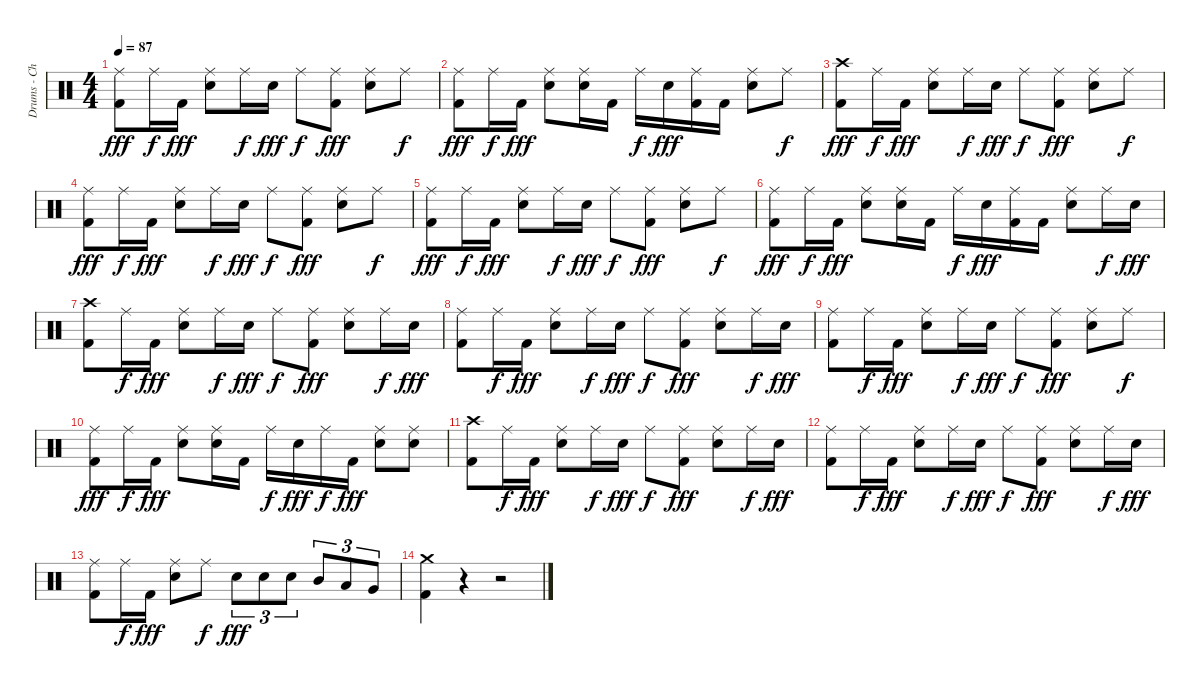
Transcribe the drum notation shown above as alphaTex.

\track ("Drums - Chad" "Drums - Ch") {instrument percussion}
\staff {score}
\articulation defaults
\ts (4 4)
\tempo 87
\clef neutral
\ks c
("Ride (middle)" "Kick (hit) 2").8{dy fff} "Ride (middle)".16{dy f} "Kick (hit) 2".16{dy fff} ("Ride (middle)" "Electric Snare (hit)").8 "Ride (middle)".16{dy f} "Electric Snare (hit)".16{dy fff} "Ride (middle)".8{dy f} ("Ride (middle)" "Kick (hit) 2").8{dy fff} ("Ride (middle)" "Electric Snare (hit)").8 "Ride (middle)".8{dy f} |
("Ride (middle)" "Kick (hit) 2").8{dy fff} "Ride (middle)".16{dy f} "Kick (hit) 2".16{dy fff} ("Ride (middle)" "Electric Snare (hit)").8 ("Ride (middle)" "Electric Snare (hit)").16 "Kick (hit) 2".16 "Ride (middle)".16{dy f} "Electric Snare (hit)".16{dy fff} ("Ride (middle)" "Kick (hit) 2").16 "Kick (hit) 2".16 ("Ride (middle)" "Electric Snare (hit)").8 "Ride (middle)".8{dy f} |
("Crash high (hit)" "Kick (hit) 2").8{dy fff} "Ride (middle)".16{dy f} "Kick (hit) 2".16{dy fff} ("Ride (middle)" "Electric Snare (hit)").8 "Ride (middle)".16{dy f} "Electric Snare (hit)".16{dy fff} "Ride (middle)".8{dy f} ("Ride (middle)" "Kick (hit) 2").8{dy fff} ("Ride (middle)" "Electric Snare (hit)").8 "Ride (middle)".8{dy f} |
("Ride (middle)" "Kick (hit) 2").8{dy fff} "Ride (middle)".16{dy f} "Kick (hit) 2".16{dy fff} ("Ride (middle)" "Electric Snare (hit)").8 "Ride (middle)".16{dy f} "Electric Snare (hit)".16{dy fff} "Ride (middle)".8{dy f} ("Ride (middle)" "Kick (hit) 2").8{dy fff} ("Ride (middle)" "Electric Snare (hit)").8 "Ride (middle)".8{dy f} |
("Ride (middle)" "Kick (hit) 2").8{dy fff} "Ride (middle)".16{dy f} "Kick (hit) 2".16{dy fff} ("Ride (middle)" "Electric Snare (hit)").8 "Ride (middle)".16{dy f} "Electric Snare (hit)".16{dy fff} "Ride (middle)".8{dy f} ("Ride (middle)" "Kick (hit) 2").8{dy fff} ("Ride (middle)" "Electric Snare (hit)").8 "Ride (middle)".8{dy f} |
("Ride (middle)" "Kick (hit) 2").8{dy fff} "Ride (middle)".16{dy f} "Kick (hit) 2".16{dy fff} ("Ride (middle)" "Electric Snare (hit)").8 ("Ride (middle)" "Electric Snare (hit)").16 "Kick (hit) 2".16 "Ride (middle)".16{dy f} "Electric Snare (hit)".16{dy fff} ("Ride (middle)" "Kick (hit) 2").16 "Kick (hit) 2".16 ("Ride (middle)" "Electric Snare (hit)").8 "Ride (middle)".16{dy f} "Electric Snare (hit)".16{dy fff} |
("Crash high (hit)" "Kick (hit) 2").8 "Ride (middle)".16{dy f} "Kick (hit) 2".16{dy fff} ("Ride (middle)" "Electric Snare (hit)").8 "Ride (middle)".16{dy f} "Electric Snare (hit)".16{dy fff} "Ride (middle)".8{dy f} ("Ride (middle)" "Kick (hit) 2").8{dy fff} ("Ride (middle)" "Electric Snare (hit)").8 "Ride (middle)".16{dy f} "Electric Snare (hit)".16{dy fff} |
("Ride (middle)" "Kick (hit) 2").8 "Ride (middle)".16{dy f} "Kick (hit) 2".16{dy fff} ("Ride (middle)" "Electric Snare (hit)").8 "Ride (middle)".16{dy f} "Electric Snare (hit)".16{dy fff} "Ride (middle)".8{dy f} ("Ride (middle)" "Kick (hit) 2").8{dy fff} ("Ride (middle)" "Electric Snare (hit)").8 "Ride (middle)".16{dy f} "Electric Snare (hit)".16{dy fff} |
("Ride (middle)" "Kick (hit) 2").8 "Ride (middle)".16{dy f} "Kick (hit) 2".16{dy fff} ("Ride (middle)" "Electric Snare (hit)").8 "Ride (middle)".16{dy f} "Electric Snare (hit)".16{dy fff} "Ride (middle)".8{dy f} ("Ride (middle)" "Kick (hit) 2").8{dy fff} ("Ride (middle)" "Electric Snare (hit)").8 "Ride (middle)".8{dy f} |
("Ride (middle)" "Kick (hit) 2").8{dy fff} "Ride (middle)".16{dy f} "Kick (hit) 2".16{dy fff} ("Ride (middle)" "Electric Snare (hit)").8 ("Ride (middle)" "Electric Snare (hit)").16 "Kick (hit) 2".16 "Ride (middle)".16{dy f} "Electric Snare (hit)".16{dy fff} "Ride (middle)".16{dy f} "Kick (hit) 2".16{dy fff} ("Ride (middle)" "Electric Snare (hit)").8 ("Ride (middle)" "Electric Snare (hit)").8 |
("Crash high (hit)" "Kick (hit) 2").8 "Ride (middle)".16{dy f} "Kick (hit) 2".16{dy fff} ("Ride (middle)" "Electric Snare (hit)").8 "Ride (middle)".16{dy f} "Electric Snare (hit)".16{dy fff} "Ride (middle)".8{dy f} ("Ride (middle)" "Kick (hit) 2").8{dy fff} ("Ride (middle)" "Electric Snare (hit)").8 "Ride (middle)".16{dy f} "Electric Snare (hit)".16{dy fff} |
("Ride (middle)" "Kick (hit) 2").8 "Ride (middle)".16{dy f} "Kick (hit) 2".16{dy fff} ("Ride (middle)" "Electric Snare (hit)").8 "Ride (middle)".16{dy f} "Electric Snare (hit)".16{dy fff} "Ride (middle)".8{dy f} ("Ride (middle)" "Kick (hit) 2").8{dy fff} ("Ride (middle)" "Electric Snare (hit)").8 "Ride (middle)".16{dy f} "Electric Snare (hit)".16{dy fff} |
("Ride (middle)" "Kick (hit) 2").8 "Ride (middle)".16{dy f} "Kick (hit) 2".16{dy fff} ("Ride (middle)" "Electric Snare (hit)").8 "Ride (middle)".8{dy f} "Electric Snare (hit)".8{tu (3 2) dy fff} "Electric Snare (hit)".8{tu (3 2)} "Electric Snare (hit)".8{tu (3 2)} "Mid Tom (hit)".8{tu (3 2)} "Low Tom (hit)".8{tu (3 2)} "Very Low Tom (hit)".8{tu (3 2)} |
("Crash medium (hit)" "Kick (hit) 2").4 r.4 r.2
